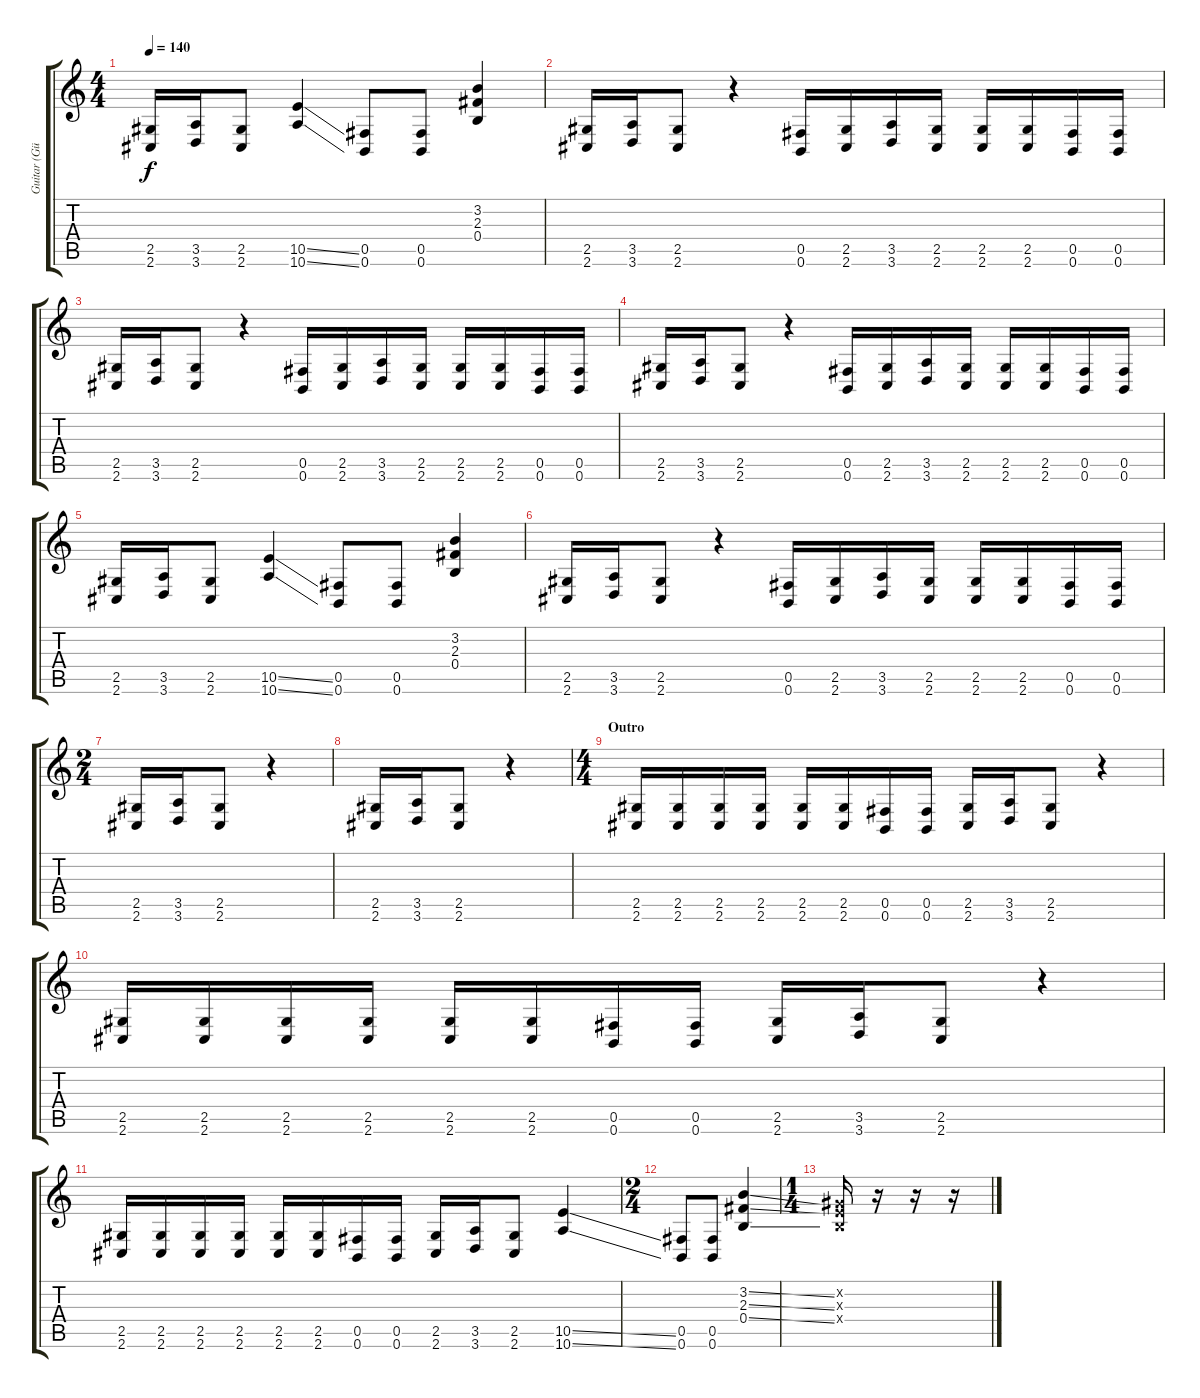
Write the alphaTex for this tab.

\track ("Guitar (Güüg)" "Guitar (Gü") {instrument distortionguitar}
\staff {score tabs}
\tuning (Db4 Ab3 E3 B2 Gb2 B1) {hide}
\ts (4 4)
\tempo 140
\clef g2
\ks c
(2.5 2.6).16{dy f} (3.5 3.6).16 (2.5 2.6).8 (10.5{ss} 10.6{ss}).4 (0.5 0.6).8 (0.5 0.6).8 (3.2 2.3 0.4).4 |
(2.5 2.6).16 (3.5 3.6).16 (2.5 2.6).8 r.4 (0.5 0.6).16 (2.5 2.6).16 (3.5 3.6).16 (2.5 2.6).16 (2.5 2.6).16 (2.5 2.6).16 (0.5 0.6).16 (0.5 0.6).16 |
(2.5 2.6).16 (3.5 3.6).16 (2.5 2.6).8 r.4 (0.5 0.6).16 (2.5 2.6).16 (3.5 3.6).16 (2.5 2.6).16 (2.5 2.6).16 (2.5 2.6).16 (0.5 0.6).16 (0.5 0.6).16 |
(2.5 2.6).16 (3.5 3.6).16 (2.5 2.6).8 r.4 (0.5 0.6).16 (2.5 2.6).16 (3.5 3.6).16 (2.5 2.6).16 (2.5 2.6).16 (2.5 2.6).16 (0.5 0.6).16 (0.5 0.6).16 |
(2.5 2.6).16 (3.5 3.6).16 (2.5 2.6).8 (10.5{ss} 10.6{ss}).4 (0.5 0.6).8 (0.5 0.6).8 (3.2 2.3 0.4).4 |
(2.5 2.6).16 (3.5 3.6).16 (2.5 2.6).8 r.4 (0.5 0.6).16 (2.5 2.6).16 (3.5 3.6).16 (2.5 2.6).16 (2.5 2.6).16 (2.5 2.6).16 (0.5 0.6).16 (0.5 0.6).16 |
\ts (2 4)
(2.5 2.6).16 (3.5 3.6).16 (2.5 2.6).8 r.4 |
(2.5 2.6).16 (3.5 3.6).16 (2.5 2.6).8 r.4 |
\ts (4 4)
\section ("" "Outro")
(2.5 2.6).16 (2.5 2.6).16 (2.5 2.6).16 (2.5 2.6).16 (2.5 2.6).16 (2.5 2.6).16 (0.5 0.6).16 (0.5 0.6).16 (2.5 2.6).16 (3.5 3.6).16 (2.5 2.6).8 r.4 |
(2.5 2.6).16 (2.5 2.6).16 (2.5 2.6).16 (2.5 2.6).16 (2.5 2.6).16 (2.5 2.6).16 (0.5 0.6).16 (0.5 0.6).16 (2.5 2.6).16 (3.5 3.6).16 (2.5 2.6).8 r.4 |
(2.5 2.6).16 (2.5 2.6).16 (2.5 2.6).16 (2.5 2.6).16 (2.5 2.6).16 (2.5 2.6).16 (0.5 0.6).16 (0.5 0.6).16 (2.5 2.6).16 (3.5 3.6).16 (2.5 2.6).8 (10.5{ss} 10.6{ss}).4 |
\ts (2 4)
(0.5 0.6).8 (0.5 0.6).8 (3.2{ss} 2.3{ss} 0.4{ss}).4 |
\ts (1 4)
(0.2{x} 0.3{x} 0.4{x}).16 r.16 r.16 r.16
